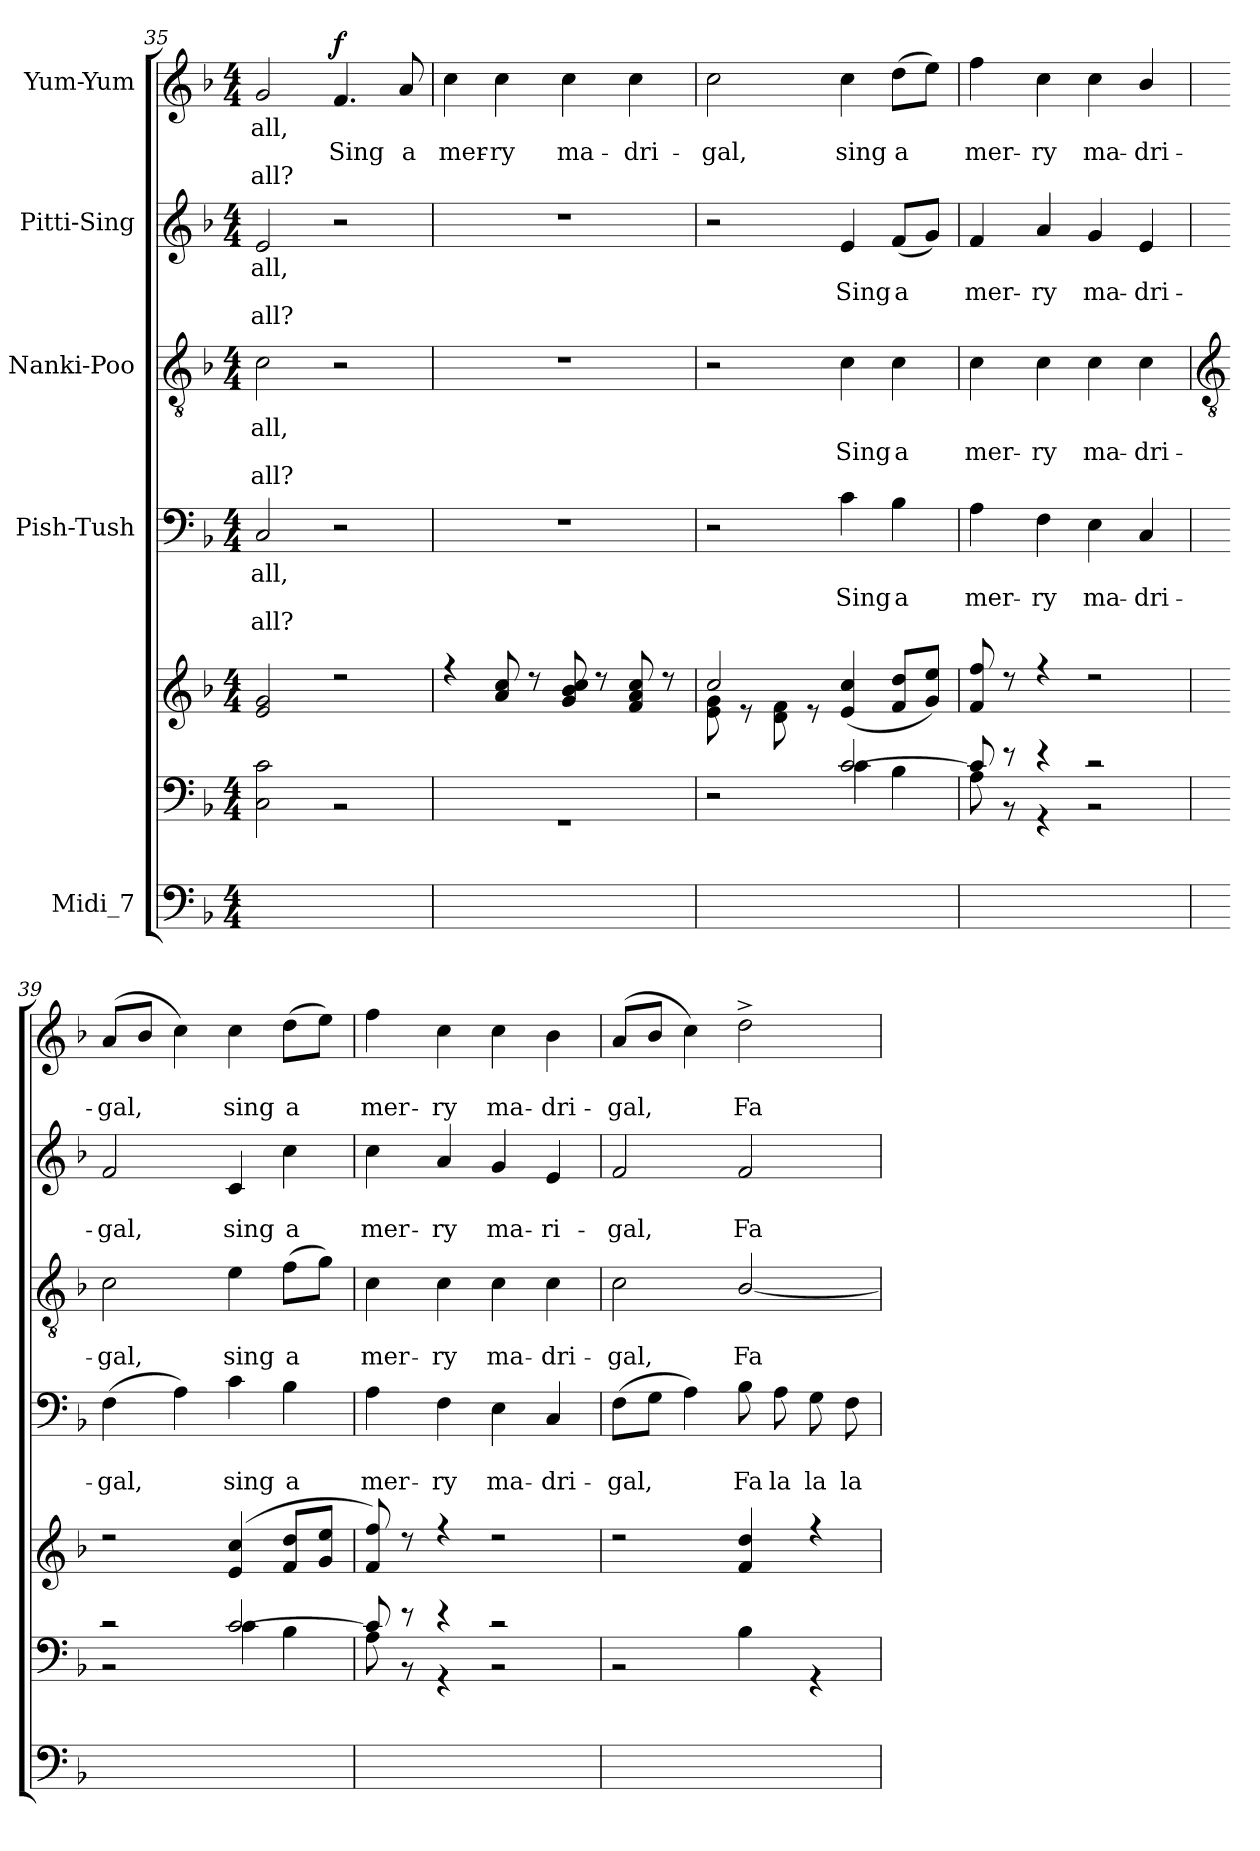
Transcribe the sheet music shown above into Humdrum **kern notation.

**kern	**kern	**kern	**kern	**text	**text	**text	**kern	**text	**text	**text	**kern	**text	**text	**text	**kern	**text	**text	**text	**dynam
*part5	*part5	*part5	*part4	*part4	*part4	*part4	*part3	*part3	*part3	*part3	*part2	*part2	*part2	*part2	*part1	*part1	*part1	*part1	*part1
*staff7	*staff6	*staff5	*staff4	*staff4	*staff4	*staff4	*staff3	*staff3	*staff3	*staff3	*staff2	*staff2	*staff2	*staff2	*staff1	*staff1	*staff1	*staff1	*staff1
*I"Midi_7	*	*	*I"Pish-Tush	*	*	*	*I"Nanki-Poo	*	*	*	*I"Pitti-Sing	*	*	*	*I"Yum-Yum	*	*	*	*
*clefF4	*clefF4	*clefG2	*clefF4	*	*	*	*clefGv2	*	*	*	*clefG2	*	*	*	*clefG2	*	*	*	*
*k[b-]	*k[b-]	*k[b-]	*k[b-]	*	*	*	*k[b-]	*	*	*	*k[b-]	*	*	*	*k[b-]	*	*	*	*
*F:	*F:	*F:	*F:	*	*	*	*F:	*	*	*	*F:	*	*	*	*F:	*	*	*	*
*M4/4	*M4/4	*M4/4	*M4/4	*	*	*	*M4/4	*	*	*	*M4/4	*	*	*	*M4/4	*	*	*	*
=35	=35	=35	=35	=35	=35	=35	=35	=35	=35	=35	=35	=35	=35	=35	=35	=35	=35	=35	=35
*	*^	*^	*	*	*	*	*	*	*	*	*	*	*	*	*	*	*	*	*
!	!	!	!	!	!	!LO:LY:b	!	!LO:LY:b	!	!LO:LY:b	!	!LO:LY:b	!	!LO:LY:b	!	!LO:LY:b	!	!LO:LY:b	!	!LO:LY:b	!
1ryy	1ryy	2C\ 2c\	2e/ 2g/	1ryy	2C	all,	.	all?	2c	all,	.	all?	2e	all,	.	all?	2g	all,	.	all?	.
!	!	!	!	!	!	!	!	!	!	!	!	!	!	!	!	!	!	!	!LO:LY:b	!	!LO:DY:b
.	.	2r	2r	.	2r	.	.	.	2r	.	.	.	2r	.	.	.	4.f	.	Sing	.	f
!	!	!	!	!	!	!	!	!	!	!	!	!	!	!	!	!	!	!	!LO:LY:b	!	!
.	.	.	.	.	.	.	.	.	.	.	.	.	.	.	.	.	8a	.	a	.	.
=36	=36	=36	=36	=36	=36	=36	=36	=36	=36	=36	=36	=36	=36	=36	=36	=36	=36	=36	=36	=36	=36
!	!	!	!	!	!	!	!	!	!	!	!	!	!	!	!	!	!	!	!LO:LY:b	!	!
1ryy	1ryy	1r	4r	1ryy	1r	.	.	.	1r	.	.	.	1r	.	.	.	4cc	.	mer-	.	.
!	!	!	!	!	!	!	!	!	!	!	!	!	!	!	!	!	!	!	!LO:LY:b	!	!
.	.	.	8a/ 8cc/	.	.	.	.	.	.	.	.	.	.	.	.	.	4cc	.	-ry	.	.
.	.	.	8r	.	.	.	.	.	.	.	.	.	.	.	.	.	.	.	.	.	.
!	!	!	!	!	!	!	!	!	!	!	!	!	!	!	!	!	!	!	!LO:LY:b	!	!
.	.	.	8g/ 8b-/ 8cc/	.	.	.	.	.	.	.	.	.	.	.	.	.	4cc	.	ma-	.	.
.	.	.	8r	.	.	.	.	.	.	.	.	.	.	.	.	.	.	.	.	.	.
!	!	!	!	!	!	!	!	!	!	!	!	!	!	!	!	!	!	!	!LO:LY:b	!	!
.	.	.	8f/ 8a/ 8cc/	.	.	.	.	.	.	.	.	.	.	.	.	.	4cc	.	-dri-	.	.
.	.	.	8r	.	.	.	.	.	.	.	.	.	.	.	.	.	.	.	.	.	.
=37	=37	=37	=37	=37	=37	=37	=37	=37	=37	=37	=37	=37	=37	=37	=37	=37	=37	=37	=37	=37	=37
!	!	!	!	!	!	!	!	!	!	!	!	!	!	!	!	!	!	!	!LO:LY:b	!	!
1ryy	2ryy	2r	2cc/	8e\ 8g\	2r	.	.	.	2r	.	.	.	2r	.	.	.	2cc	.	-gal,	.	.
.	.	.	.	8r	.	.	.	.	.	.	.	.	.	.	.	.	.	.	.	.	.
.	.	.	.	8d\ 8f\	.	.	.	.	.	.	.	.	.	.	.	.	.	.	.	.	.
.	.	.	.	8r	.	.	.	.	.	.	.	.	.	.	.	.	.	.	.	.	.
!	!	!	!	!	!	!	!LO:LY:b	!	!	!	!LO:LY:b	!	!	!	!LO:LY:b	!	!	!	!LO:LY:b	!	!
.	[2c/	4c\	(>4e/ 4cc/	2ryy	4c	.	Sing	.	4c	.	Sing	.	4e	.	Sing	.	4cc	.	sing	.	.
!	!	!	!	!	!	!	!LO:LY:b	!	!	!	!LO:LY:b	!	!	!	!LO:LY:b	!	!	!	!LO:LY:b	!	!
.	.	4B-\	8f/ 8dd/L	.	4B-	.	a	.	4c	.	a	.	(<8fL	.	a	.	(>8ddL	.	a	.	.
.	.	.	8g/ 8ee/J)	.	.	.	.	.	.	.	.	.	8gJ)	.	.	.	8eeJ)	.	.	.	.
=38	=38	=38	=38	=38	=38	=38	=38	=38	=38	=38	=38	=38	=38	=38	=38	=38	=38	=38	=38	=38	=38
!	!	!	!	!	!	!	!LO:LY:b	!	!	!	!LO:LY:b	!	!	!	!LO:LY:b	!	!	!	!LO:LY:b	!	!
1ryy	8c/]	8A\	8f/ 8ff/	1ryy	4A	.	mer-	.	4c	.	mer-	.	4f	.	mer-	.	4ff	.	mer-	.	.
.	8r	8r	8r	.	.	.	.	.	.	.	.	.	.	.	.	.	.	.	.	.	.
!	!	!	!	!	!	!	!LO:LY:b	!	!	!	!LO:LY:b	!	!	!	!LO:LY:b	!	!	!	!LO:LY:b	!	!
.	4r	4r	4r	.	4F	.	-ry	.	4c	.	-ry	.	4a	.	-ry	.	4cc	.	-ry	.	.
!	!	!	!	!	!	!	!LO:LY:b	!	!	!	!LO:LY:b	!	!	!	!LO:LY:b	!	!	!	!LO:LY:b	!	!
.	2r	2r	2r	.	4E	.	ma-	.	4c	.	ma-	.	4g	.	ma-	.	4cc	.	ma-	.	.
!	!	!	!	!	!	!	!LO:LY:b	!	!	!	!LO:LY:b	!	!	!	!LO:LY:b	!	!	!	!LO:LY:b	!	!
.	.	.	.	.	4C	.	-dri-	.	4c	.	-dri-	.	4e	.	-dri-	.	4b-/	.	-dri-	.	.
!!LO:LB:g=z
=39	=39	=39	=39	=39	=39	=39	=39	=39	=39	=39	=39	=39	=39	=39	=39	=39	=39	=39	=39	=39	=39
*	*	*	*	*	*	*	*	*	*clefGv2	*	*	*	*	*	*	*	*	*	*	*	*
!	!	!	!	!	!	!	!LO:LY:b	!	!	!	!LO:LY:b	!	!	!	!LO:LY:b	!	!	!	!LO:LY:b	!	!
1ryy	2r	2r	2r	1ryy	(>4F	.	-gal,	.	2c	.	-gal,	.	2f	.	-gal,	.	(<8aL	.	-gal,	.	.
.	.	.	.	.	.	.	.	.	.	.	.	.	.	.	.	.	8b-J	.	.	.	.
.	.	.	.	.	4A)	.	.	.	.	.	.	.	.	.	.	.	4cc)	.	.	.	.
!	!	!	!	!	!	!	!LO:LY:b	!	!	!	!LO:LY:b	!	!	!	!LO:LY:b	!	!	!	!LO:LY:b	!	!
.	[2c/	4c\	(>4e/ 4cc/	.	4c	.	sing	.	4e	.	sing	.	4c	.	sing	.	4cc	.	sing	.	.
!	!	!	!	!	!	!	!LO:LY:b	!	!	!	!LO:LY:b	!	!	!	!LO:LY:b	!	!	!	!LO:LY:b	!	!
.	.	4B-\	8f/ 8dd/L	.	4B-	.	a	.	(>8fL	.	a	.	4cc	.	a	.	(>8ddL	.	a	.	.
.	.	.	8g/ 8ee/J	.	.	.	.	.	8gJ)	.	.	.	.	.	.	.	8eeJ)	.	.	.	.
=40	=40	=40	=40	=40	=40	=40	=40	=40	=40	=40	=40	=40	=40	=40	=40	=40	=40	=40	=40	=40	=40
!	!	!	!	!	!	!	!LO:LY:b	!	!	!	!LO:LY:b	!	!	!	!LO:LY:b	!	!	!	!LO:LY:b	!	!
1ryy	8c/]	8A\	8f/ 8ff/)	1ryy	4A	.	mer-	.	4c	.	mer-	.	4cc	.	mer-	.	4ff	.	mer-	.	.
.	8r	8r	8r	.	.	.	.	.	.	.	.	.	.	.	.	.	.	.	.	.	.
!	!	!	!	!	!	!	!LO:LY:b	!	!	!	!LO:LY:b	!	!	!	!LO:LY:b	!	!	!	!LO:LY:b	!	!
.	4r	4r	4r	.	4F	.	-ry	.	4c	.	-ry	.	4a	.	-ry	.	4cc	.	-ry	.	.
!	!	!	!	!	!	!	!LO:LY:b	!	!	!	!LO:LY:b	!	!	!	!LO:LY:b	!	!	!	!LO:LY:b	!	!
.	2r	2r	2r	.	4E	.	ma-	.	4c	.	ma-	.	4g	.	ma-	.	4cc	.	ma-	.	.
!	!	!	!	!	!	!	!LO:LY:b	!	!	!	!LO:LY:b	!	!	!	!LO:LY:b	!	!	!	!LO:LY:b	!	!
.	.	.	.	.	4C	.	-dri-	.	4c	.	-dri-	.	4e	.	-ri-	.	4b-	.	-dri-	.	.
=41	=41	=41	=41	=41	=41	=41	=41	=41	=41	=41	=41	=41	=41	=41	=41	=41	=41	=41	=41	=41	=41
!	!	!	!	!	!	!	!LO:LY:b	!	!	!	!LO:LY:b	!	!	!	!LO:LY:b	!	!	!	!LO:LY:b	!	!
1ryy	1ryy	2r	2r	1ryy	(>8FL	.	-gal,	.	2c	.	-gal,	.	2f	.	-gal,	.	(<8aL	.	-gal,	.	.
.	.	.	.	.	8GJ	.	.	.	.	.	.	.	.	.	.	.	8b-J	.	.	.	.
.	.	.	.	.	4A)	.	.	.	.	.	.	.	.	.	.	.	4cc)	.	.	.	.
!	!	!	!	!	!	!	!LO:LY:b	!	!	!	!LO:LY:b	!	!	!	!LO:LY:b	!	!	!	!LO:LY:b	!	!
.	.	4B-\	4f/ 4dd/	.	8B-	.	Fa	.	[2B-/	.	Fa	.	2f	.	Fa	.	2dd^	.	Fa	.	.
!	!	!	!	!	!	!	!LO:LY:b	!	!	!	!	!	!	!	!	!	!	!	!	!	!
.	.	.	.	.	8A	.	la	.	.	.	.	.	.	.	.	.	.	.	.	.	.
!	!	!	!	!	!	!	!LO:LY:b	!	!	!	!	!	!	!	!	!	!	!	!	!	!
.	.	4r	4r	.	8G	.	la	.	.	.	.	.	.	.	.	.	.	.	.	.	.
!	!	!	!	!	!	!	!LO:LY:b	!	!	!	!	!	!	!	!	!	!	!	!	!	!
.	.	.	.	.	8F	.	la	.	.	.	.	.	.	.	.	.	.	.	.	.	.
*	*v	*v	*	*	*	*	*	*	*	*	*	*	*	*	*	*	*	*	*	*	*
*	*	*v	*v	*	*	*	*	*	*	*	*	*	*	*	*	*	*	*	*	*
=	=	=	=	=	=	=	=	=	=	=	=	=	=	=	=	=	=	=	=
*-	*-	*-	*-	*-	*-	*-	*-	*-	*-	*-	*-	*-	*-	*-	*-	*-	*-	*-	*-
